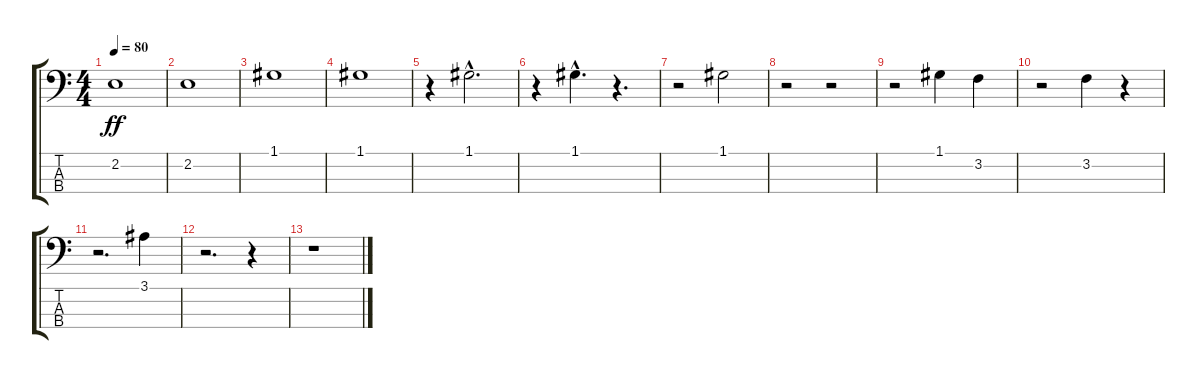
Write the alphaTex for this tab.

\track "" {instrument electricbasspick}
\staff {score tabs}
\tuning (G2 D2 A1 E1) {hide}
\ts (4 4)
\tempo 80
\clef f4
\ks c
2.2.1{dy ff} |
2.2.1 |
1.1.1 |
1.1.1 |
r.4 1.1{hac}.2{d} |
r.4 1.1{hac}.4{d} r.4{d} |
r.2 1.1.2 |
r.2 r.2 |
r.2 1.1.4 3.2.4 |
r.2 3.2.4 r.4 |
r.2{d} 3.1.4 |
r.2{d} r.4 |
r.1
